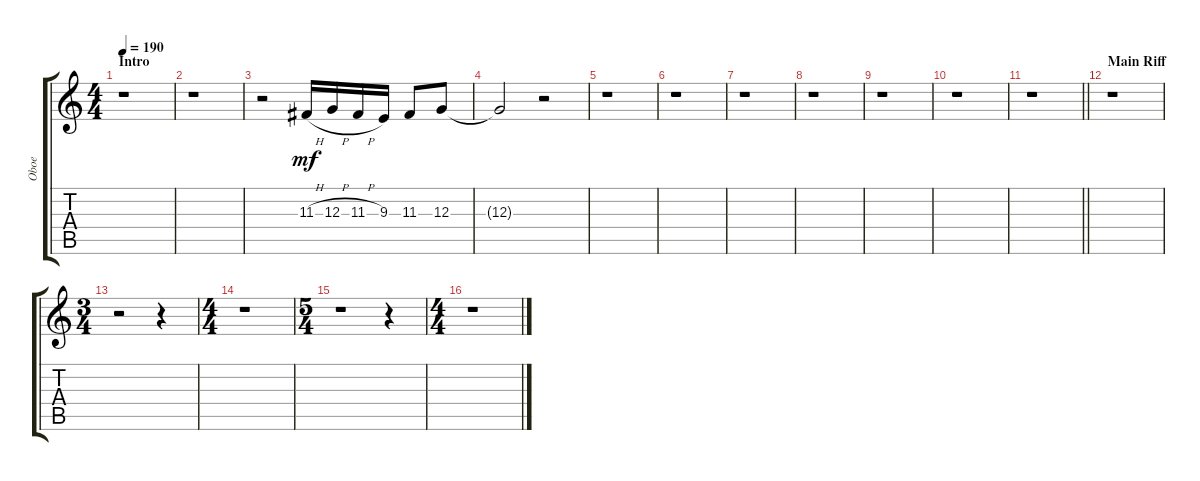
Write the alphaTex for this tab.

\track ("Oboe" "Oboe") {instrument oboe}
\staff {score tabs}
\tuning (E4 B3 G3 D3 A2 E2) {hide}
\ts (4 4)
\section ("" "Intro")
\tempo 190
\clef g2
\ks c
r.1{dy mf instrument oboe} |
r.1 |
r.2 11.3{h}.16 12.3{h}.16 11.3{h}.16 9.3.16 11.3.8 12.3.8 |
12.3{t}.2 r.2 |
r.1 |
r.1 |
r.1 |
r.1 |
r.1 |
r.1 |
\barLineRight lightlight
r.1 |
\section ("" "Main Riff")
r.1 |
\ts (3 4)
r.2 r.4 |
\ts (4 4)
r.1 |
\ts (5 4)
r.1 r.4 |
\ts (4 4)
r.1
